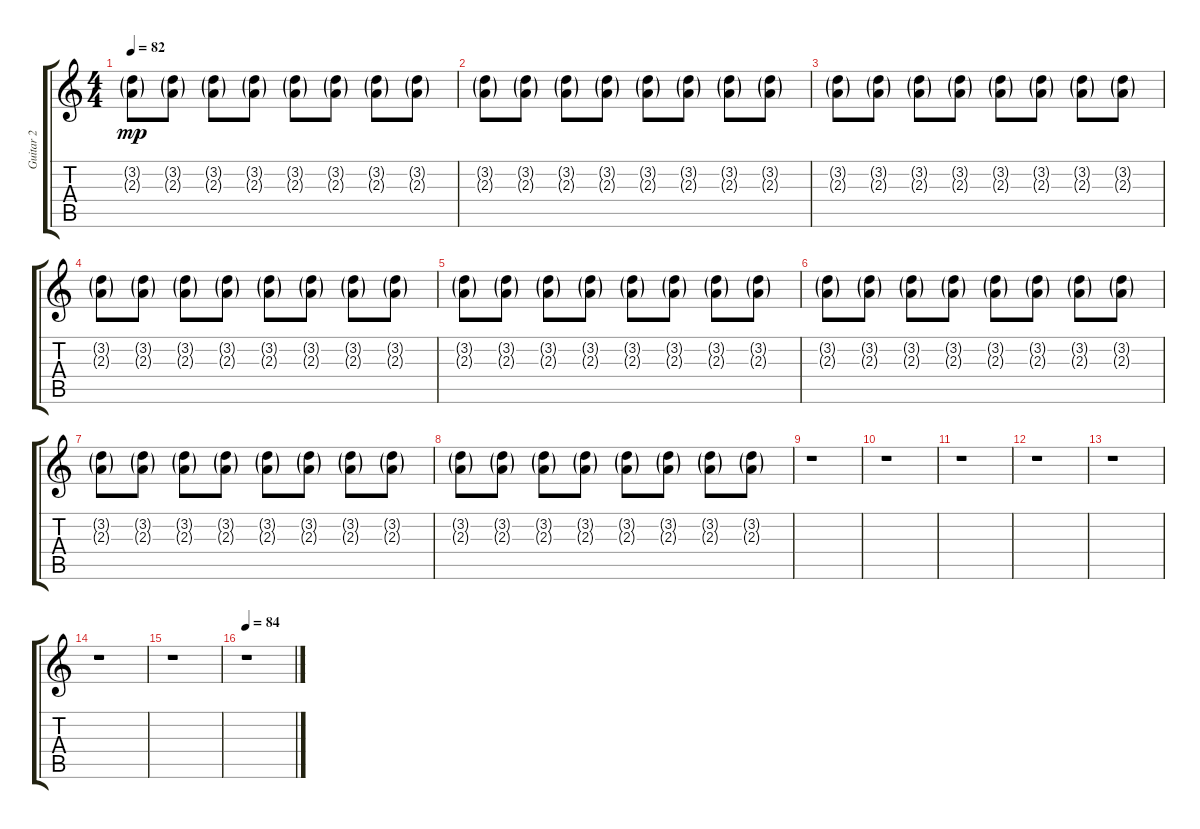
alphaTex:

\track ("Guitar 2" "Guitar 2") {instrument electricguitarjazz}
\staff {score tabs}
\tuning (E4 B3 G3 D3 A2 E2) {hide}
\ts (4 4)
\tempo 82
\clef g2
\ks c
(3.2{g} 2.3{g}).8{dy mp instrument electricguitarjazz} (3.2{g} 2.3{g}).8 (3.2{g} 2.3{g}).8 (3.2{g} 2.3{g}).8 (3.2{g} 2.3{g}).8 (3.2{g} 2.3{g}).8 (3.2{g} 2.3{g}).8 (3.2{g} 2.3{g}).8 |
(3.2{g} 2.3{g}).8 (3.2{g} 2.3{g}).8 (3.2{g} 2.3{g}).8 (3.2{g} 2.3{g}).8 (3.2{g} 2.3{g}).8 (3.2{g} 2.3{g}).8 (3.2{g} 2.3{g}).8 (3.2{g} 2.3{g}).8 |
(3.2{g} 2.3{g}).8 (3.2{g} 2.3{g}).8 (3.2{g} 2.3{g}).8 (3.2{g} 2.3{g}).8 (3.2{g} 2.3{g}).8 (3.2{g} 2.3{g}).8 (3.2{g} 2.3{g}).8 (3.2{g} 2.3{g}).8 |
(3.2{g} 2.3{g}).8 (3.2{g} 2.3{g}).8 (3.2{g} 2.3{g}).8 (3.2{g} 2.3{g}).8 (3.2{g} 2.3{g}).8 (3.2{g} 2.3{g}).8 (3.2{g} 2.3{g}).8 (3.2{g} 2.3{g}).8 |
(3.2{g} 2.3{g}).8 (3.2{g} 2.3{g}).8 (3.2{g} 2.3{g}).8 (3.2{g} 2.3{g}).8 (3.2{g} 2.3{g}).8 (3.2{g} 2.3{g}).8 (3.2{g} 2.3{g}).8 (3.2{g} 2.3{g}).8 |
(3.2{g} 2.3{g}).8 (3.2{g} 2.3{g}).8 (3.2{g} 2.3{g}).8 (3.2{g} 2.3{g}).8 (3.2{g} 2.3{g}).8 (3.2{g} 2.3{g}).8 (3.2{g} 2.3{g}).8 (3.2{g} 2.3{g}).8 |
(3.2{g} 2.3{g}).8 (3.2{g} 2.3{g}).8 (3.2{g} 2.3{g}).8 (3.2{g} 2.3{g}).8 (3.2{g} 2.3{g}).8 (3.2{g} 2.3{g}).8 (3.2{g} 2.3{g}).8 (3.2{g} 2.3{g}).8 |
(3.2{g} 2.3{g}).8 (3.2{g} 2.3{g}).8 (3.2{g} 2.3{g}).8 (3.2{g} 2.3{g}).8 (3.2{g} 2.3{g}).8 (3.2{g} 2.3{g}).8 (3.2{g} 2.3{g}).8 (3.2{g} 2.3{g}).8 |
r.1 |
r.1 |
r.1 |
r.1 |
r.1 |
r.1 |
r.1 |
\tempo 84
r.1
